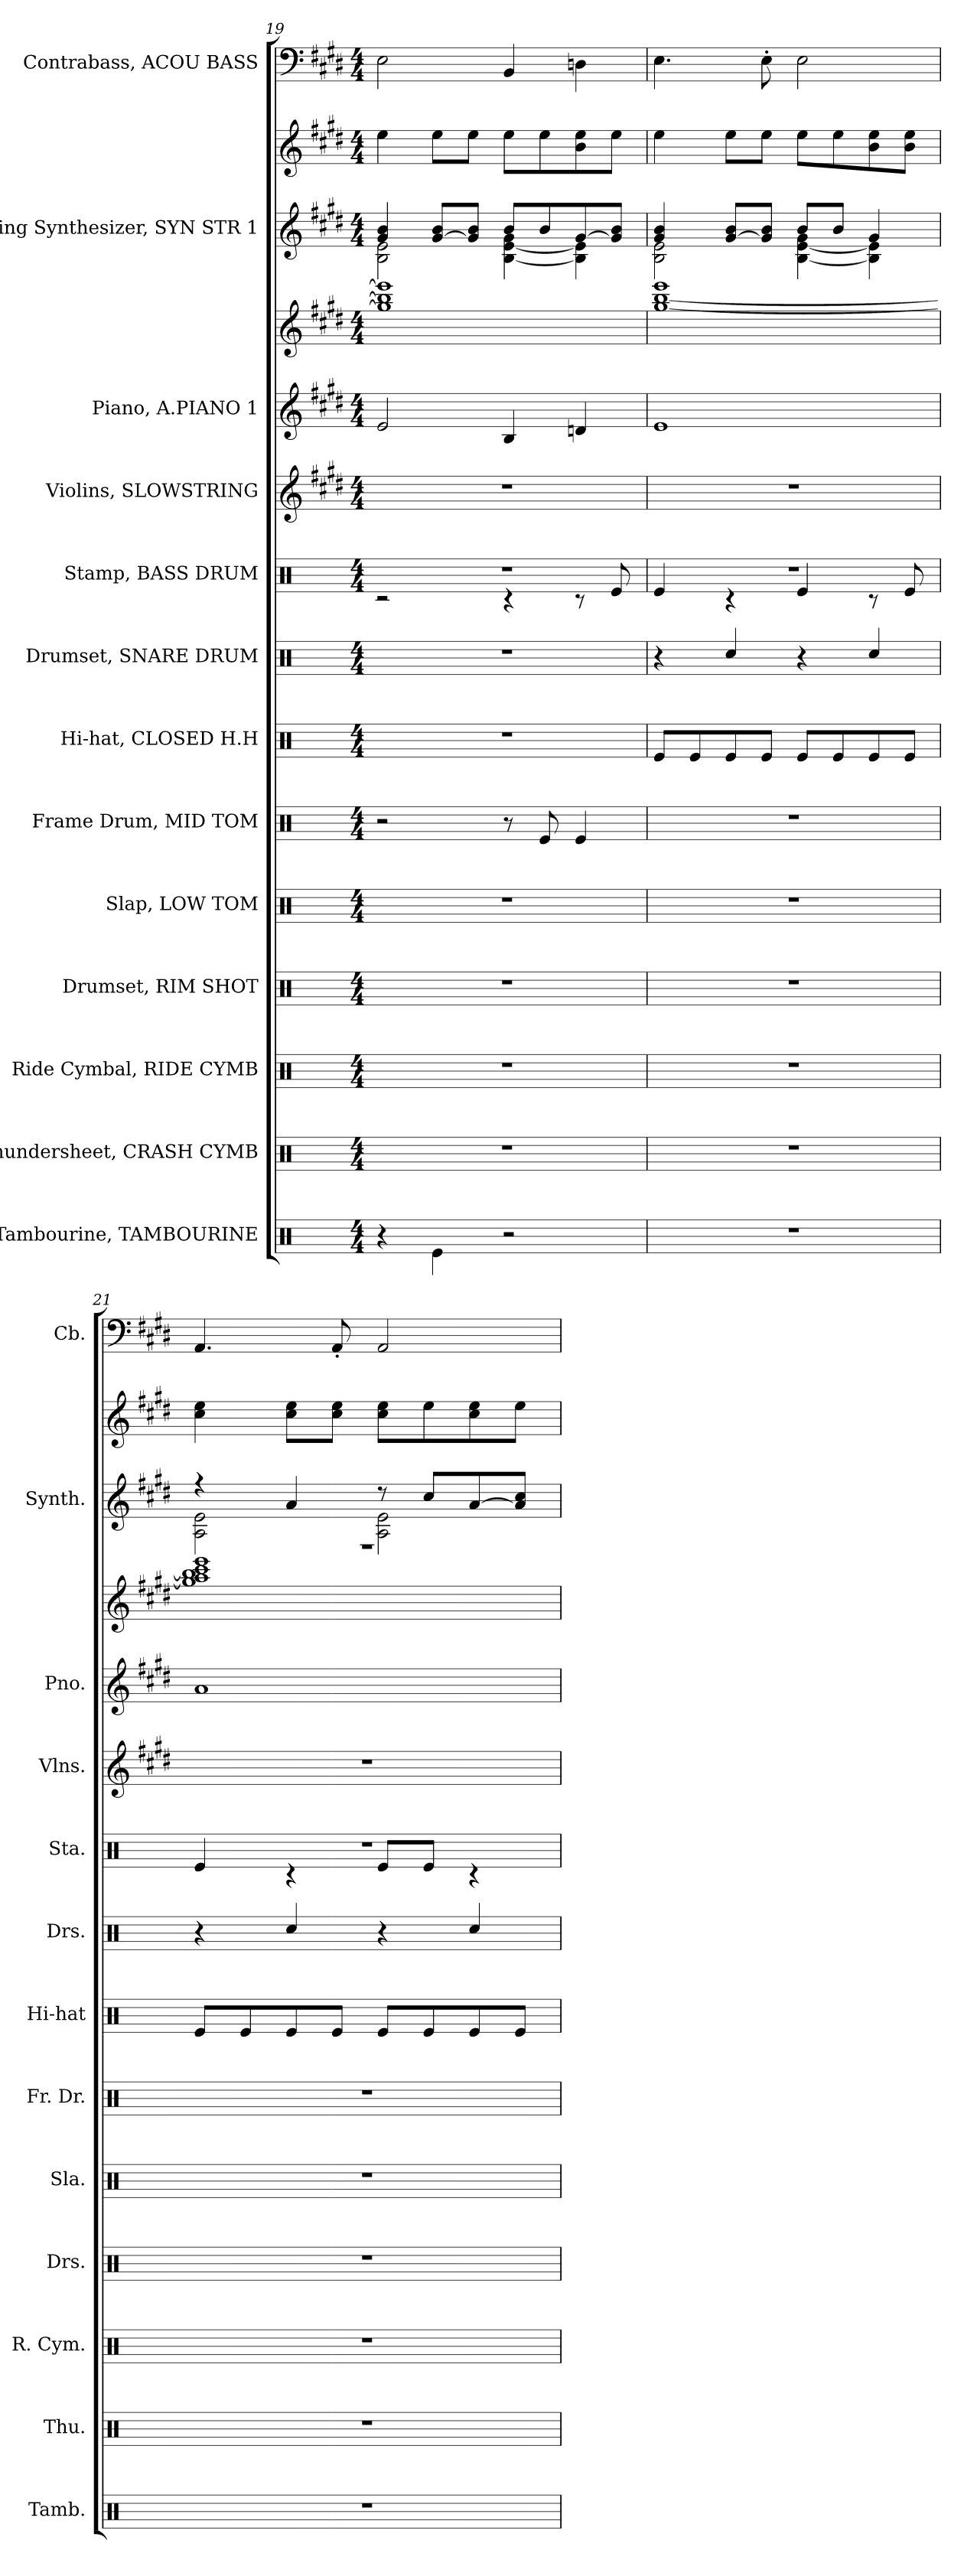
**kern	**kern	**kern	**kern	**kern	**kern	**kern	**kern	**kern	**kern	**kern	**kern	**kern	**kern	**kern
*part13	*part12	*part11	*part10	*part9	*part8	*part7	*part6	*part5	*part4	*part3	*part3	*part2	*part2	*part1
*staff15	*staff14	*staff13	*staff12	*staff11	*staff10	*staff9	*staff8	*staff7	*staff6	*staff5	*staff4	*staff3	*staff2	*staff1
*I"Tambourine, TAMBOURINE	*I"Thundersheet, CRASH CYMB	*I"Ride Cymbal, RIDE CYMB	*I"Drumset, RIM SHOT	*I"Slap, LOW TOM	*I"Frame Drum, MID TOM	*I"Hi-hat, CLOSED H.H	*I"Drumset, SNARE DRUM	*I"Stamp, BASS DRUM	*I"Violins, SLOWSTRING	*I"Piano, A.PIANO 1	*	*I"String Synthesizer, SYN STR 1	*	*I"Contrabass, ACOU BASS
*I'Tamb.	*I'Thu.	*I'R. Cym.	*I'Drs.	*I'Sla.	*I'Fr. Dr.	*I'Hi-hat	*I'Drs.	*I'Sta.	*I'Vlns.	*I'Pno.	*	*I'Synth.	*	*I'Cb.
!!LO:PB:g=z
*clefX	*clefX	*clefX	*clefX	*clefX	*clefX	*clefX	*clefX	*clefX	*clefG2	*clefG2	*clefG2	*clefG2	*clefG2	*clefF4
*	*	*	*	*	*	*	*	*	*	*	*	*	*	*ITrd7c12
*k[]	*k[]	*k[]	*k[]	*k[]	*k[]	*k[]	*k[]	*k[]	*k[f#c#g#d#]	*k[f#c#g#d#]	*k[f#c#g#d#]	*k[f#c#g#d#]	*k[f#c#g#d#]	*k[f#c#g#d#]
*M4/4	*M4/4	*M4/4	*M4/4	*M4/4	*M4/4	*M4/4	*M4/4	*M4/4	*M4/4	*M4/4	*M4/4	*M4/4	*M4/4	*M4/4
=19	=19	=19	=19	=19	=19	=19	=19	=19	=19	=19	=19	=19	=19	=19
*	*	*	*	*	*	*	*	*^	*	*	*	*^	*	*
4r	1r	1r	1r	1r	2r	1r	1r	1r	2r	1r	2e/	1gg#] 1bb] 1eee]	4g#/ 4b/	2B\ 2e\	4ee\	2EE\
4Re\	.	.	.	.	.	.	.	.	.	.	.	.	[8g#/ 8b/L	.	8ee\L	.
.	.	.	.	.	.	.	.	.	.	.	.	.	8g#/] 8b/J	.	8ee\J	.
2r	.	.	.	.	8r	.	.	.	4r	.	4B/	.	8b/L	[4B\ [4e\ 4g#\	8ee\L	4BBB/
.	.	.	.	.	8Re/	.	.	.	.	.	.	.	8b/	.	8ee\	.
.	.	.	.	.	4Re/	.	.	.	8r	.	4dn/	.	[8g#/	4B\] 4e\]	8b\ 8ee\	4DDn\
.	.	.	.	.	.	.	.	.	8Re/	.	.	.	8g#/] 8b/J	.	8ee\J	.
=20	=20	=20	=20	=20	=20	=20	=20	=20	=20	=20	=20	=20	=20	=20	=20	=20
*	*	*	*	*	*	*	*	*	*	*	*	*^	*	*	*	*
1r	1r	1r	1r	1r	1r	8Re/L	4r	1r	4Re/	1r	1e	1eee	[1gg# [1bb	4g#/ 4b/	2B\ 2e\	4ee\	4.EE\
.	.	.	.	.	.	8Re/	.	.	.	.	.	.	.	.	.	.	.
.	.	.	.	.	.	8Re/	4Rcc/	.	4r	.	.	.	.	[8g#/ 8b/L	.	8ee\L	.
.	.	.	.	.	.	8Re/J	.	.	.	.	.	.	.	8g#/] 8b/J	.	8ee\J	8EE'\
.	.	.	.	.	.	8Re/L	4r	.	4Re/	.	.	.	.	8b/L	[4B\ [4e\ 4g#\	8ee\L	2EE\
.	.	.	.	.	.	8Re/	.	.	.	.	.	.	.	8b/J	.	8ee\	.
.	.	.	.	.	.	8Re/	4Rcc/	.	8r	.	.	.	.	4g#/	4B\] 4e\]	8b\ 8ee\	.
.	.	.	.	.	.	8Re/J	.	.	8Re/	.	.	.	.	.	.	8b\ 8ee\J	.
=21	=21	=21	=21	=21	=21	=21	=21	=21	=21	=21	=21	=21	=21	=21	=21	=21	=21
1r	1r	1r	1r	1r	1r	8Re/L	4r	1r	4Re/	1r	1a	1r	1gg#] 1aa 1bb] 1ccc# 1eee	4r	2A\ 2e\	4cc#\ 4ee\	4.AAA/
.	.	.	.	.	.	8Re/	.	.	.	.	.	.	.	.	.	.	.
.	.	.	.	.	.	8Re/	4Rcc/	.	4r	.	.	.	.	4a/	.	8cc#\ 8ee\L	.
.	.	.	.	.	.	8Re/J	.	.	.	.	.	.	.	.	.	8cc#\ 8ee\J	8AAA'/
.	.	.	.	.	.	8Re/L	4r	.	8Re/L	.	.	.	.	8r	2A\ 2e\	8cc#\ 8ee\L	2AAA/
.	.	.	.	.	.	8Re/	.	.	8Re/J	.	.	.	.	8cc#/L	.	8ee\	.
.	.	.	.	.	.	8Re/	4Rcc/	.	4r	.	.	.	.	[8a/	.	8cc#\ 8ee\	.
.	.	.	.	.	.	8Re/J	.	.	.	.	.	.	.	8a/] 8cc#/J	.	8ee\J	.
*	*	*	*	*	*	*	*	*	*	*	*	*v	*v	*	*	*	*
*	*	*	*	*	*	*	*	*v	*v	*	*	*	*v	*v	*	*
=	=	=	=	=	=	=	=	=	=	=	=	=	=	=
*-	*-	*-	*-	*-	*-	*-	*-	*-	*-	*-	*-	*-	*-	*-
